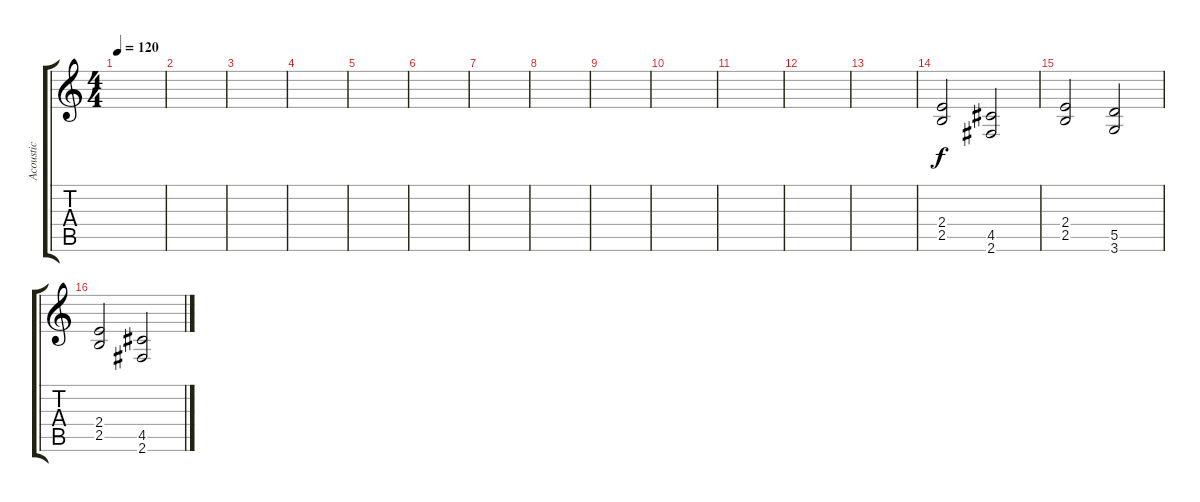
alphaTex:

\track ("Acoustic" "Acoustic") {instrument acousticguitarsteel}
\staff {score tabs}
\tuning (E4 B3 G3 D3 A2 E2) {hide}
\ts (4 4)
\tempo 120
\clef g2
\ks c
|
|
|
|
|
|
|
|
|
|
|
|
|
(2.4 2.5).2 (4.5 2.6).2 |
(2.4 2.5).2 (5.5 3.6).2 |
(2.4 2.5).2 (4.5 2.6).2
